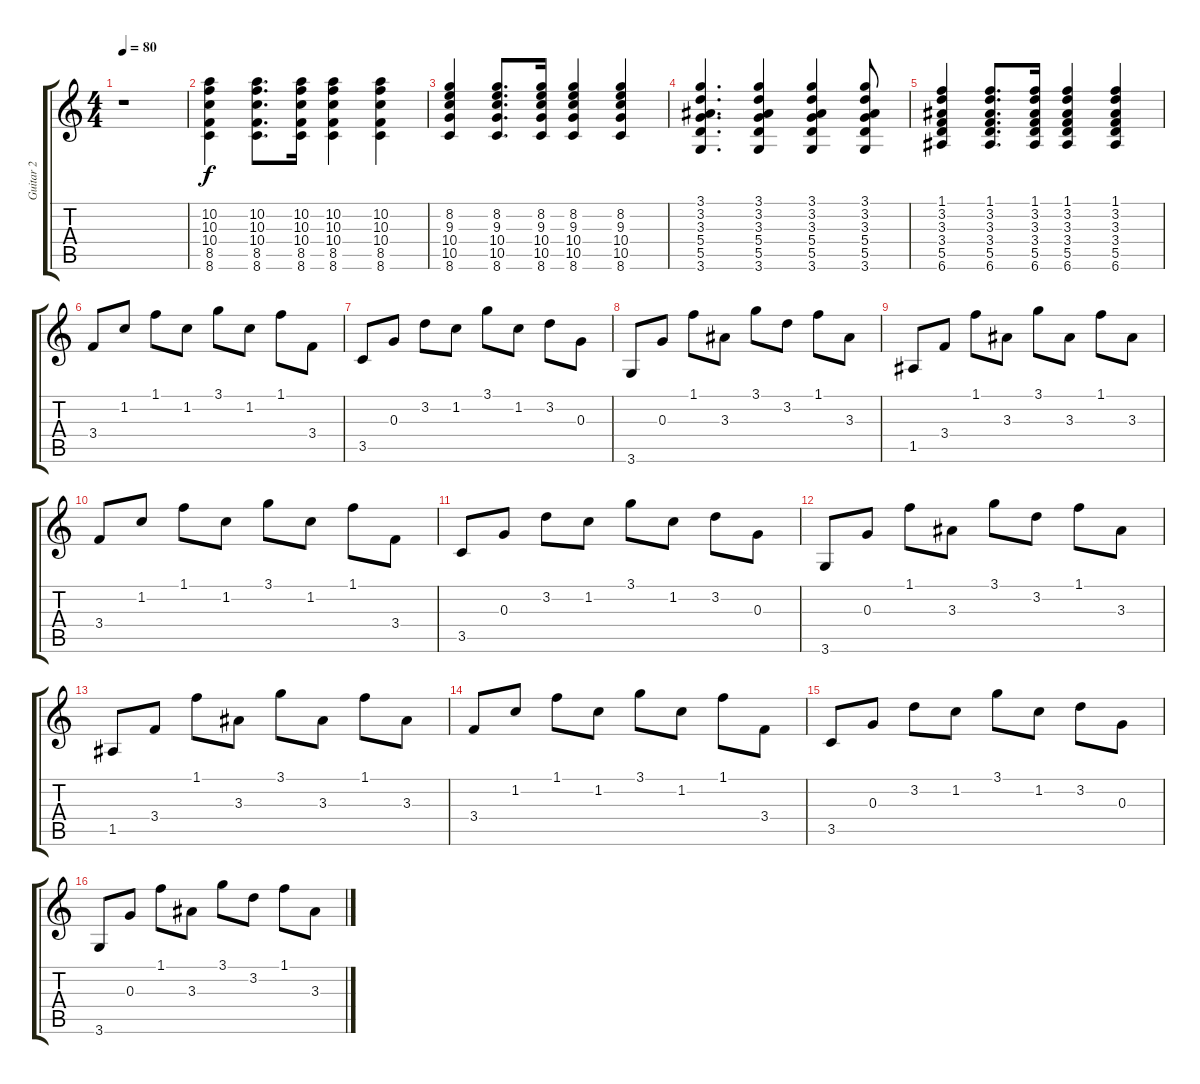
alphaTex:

\track ("Guitar 2" "Guitar 2") {instrument acousticguitarsteel}
\staff {score tabs}
\tuning (E4 B3 G3 D3 A2 E2) {hide}
\ts (4 4)
\tempo 80
\clef g2
\ks c
r.1{dy f} |
(10.2 10.3 10.4 8.5 8.6).4 (10.2 10.3 10.4 8.5 8.6).8{d} (10.2 10.3 10.4 8.5 8.6).16 (10.2 10.3 10.4 8.5 8.6).4 (10.2 10.3 10.4 8.5 8.6).4 |
(8.2 9.3 10.4 10.5 8.6).4 (8.2 9.3 10.4 10.5 8.6).8{d} (8.2 9.3 10.4 10.5 8.6).16 (8.2 9.3 10.4 10.5 8.6).4 (8.2 9.3 10.4 10.5 8.6).4 |
(3.1 3.2 3.3 5.4 5.5 3.6).4{d} (3.1 3.2 3.3 5.4 5.5 3.6).4 (3.1 3.2 3.3 5.4 5.5 3.6).4 (3.1 3.2 3.3 5.4 5.5 3.6).8 |
(1.1 3.2 3.3 3.4 5.5 6.6).4 (1.1 3.2 3.3 3.4 5.5 6.6).8{d} (1.1 3.2 3.3 3.4 5.5 6.6).16 (1.1 3.2 3.3 3.4 5.5 6.6).4 (1.1 3.2 3.3 3.4 5.5 6.6).4 |
3.4.8 1.2.8 1.1.8 1.2.8 3.1.8 1.2.8 1.1.8 3.4.8 |
3.5.8 0.3.8 3.2.8 1.2.8 3.1.8 1.2.8 3.2.8 0.3.8 |
3.6.8 0.3.8 1.1.8 3.3.8 3.1.8 3.2.8 1.1.8 3.3.8 |
1.5.8 3.4.8 1.1.8 3.3.8 3.1.8 3.3.8 1.1.8 3.3.8 |
3.4.8 1.2.8 1.1.8 1.2.8 3.1.8 1.2.8 1.1.8 3.4.8 |
3.5.8 0.3.8 3.2.8 1.2.8 3.1.8 1.2.8 3.2.8 0.3.8 |
3.6.8 0.3.8 1.1.8 3.3.8 3.1.8 3.2.8 1.1.8 3.3.8 |
1.5.8 3.4.8 1.1.8 3.3.8 3.1.8 3.3.8 1.1.8 3.3.8 |
3.4.8 1.2.8 1.1.8 1.2.8 3.1.8 1.2.8 1.1.8 3.4.8 |
3.5.8 0.3.8 3.2.8 1.2.8 3.1.8 1.2.8 3.2.8 0.3.8 |
3.6.8 0.3.8 1.1.8 3.3.8 3.1.8 3.2.8 1.1.8 3.3.8
